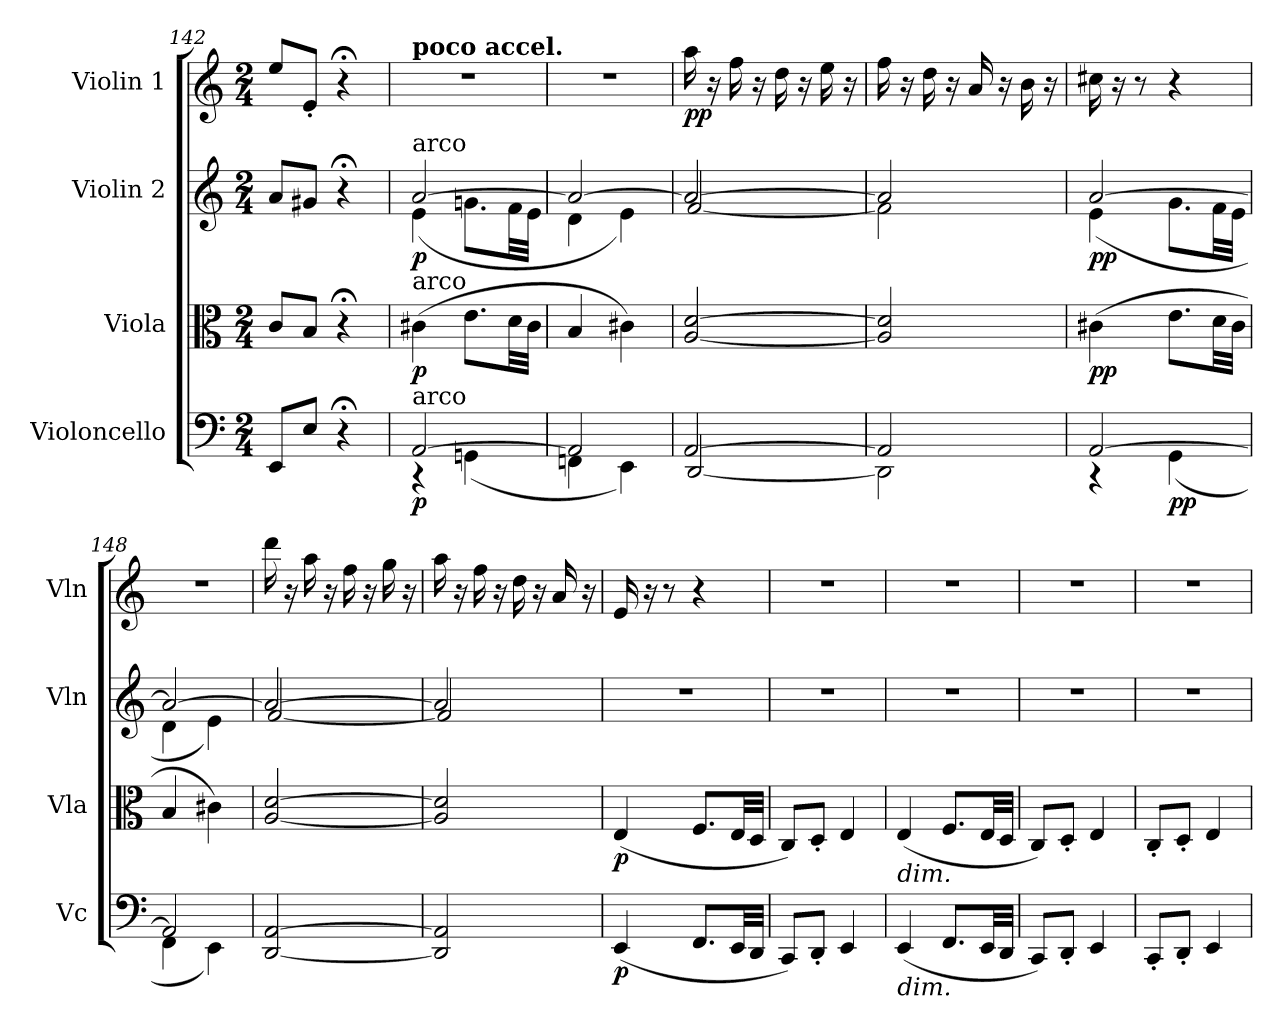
**kern	**dynam	**kern	**dynam	**kern	**dynam	**kern	**dynam
*part4	*part4	*part3	*part3	*part2	*part2	*part1	*part1
*staff4	*staff4	*staff3	*staff3	*staff2	*staff2	*staff1	*staff1
*I"Violoncello	*	*I"Viola	*	*I"Violin 2	*	*I"Violin 1	*
*I'Vc	*	*I'Vla	*	*I'Vln	*	*I'Vln	*
*clefF4	*	*clefC3	*	*clefG2	*	*clefG2	*
*k[]	*	*k[]	*	*k[]	*	*k[]	*
*M2/4	*	*M2/4	*	*M2/4	*	*M2/4	*
=142	=142	=142	=142	=142	=142	=142	=142
8EE/L	.	8c/L	.	8a/L	.	8ee/L	.
8E/J	.	8B/J	.	8g#X/J	.	8e'/J	.
4r;<	.	4r;<	.	4r;<	.	4r;<	.
=143	=143	=143	=143	=143	=143	=143	=143
*^	*	*	*	*^	*	*	*
!	!	!	!	!	!	!	!	!LO:TX:a:B:t=poco accel.	!
!	!	!	!	!	!LO:TX:a:t=arco	!	!	!	!
!	!	!	!LO:TX:a:t=arco	!	!	!	!	!	!
!LO:TX:a:t=arco	!	!	!	!	!	!	!	!	!
!	!	!LO:DY:b	!	!LO:DY:b	!	!	!LO:DY:b	!	!
[2AA/	4r	p	(4c#X\	p	[2a/	(4e\	p	2r	.
.	(4GGn\	.	8.e\L	.	.	8.gn\L	.	.	.
.	.	.	32d\LL	.	.	32f\LL	.	.	.
.	.	.	32c#\JJJ	.	.	32e\JJJ	.	.	.
=144	=144	=144	=144	=144	=144	=144	=144	=144	=144
2AA/]	4FFn\	.	4B/	.	2a/_	4d\	.	2r	.
.	4EE\)	.	4c#X\)	.	.	4e\)	.	.	.
!!LO:LB:g=z
=145	=145	=145	=145	=145	=145	=145	=145	=145	=145
!	!	!	!	!	!	!	!	!	!LO:DY:b
[2AA/	[<2DD/	.	[2A/ [2d/	.	2a/_	[<2f/	.	16aa\	pp
.	.	.	.	.	.	.	.	16r	.
.	.	.	.	.	.	.	.	16ff\	.
.	.	.	.	.	.	.	.	16r	.
.	.	.	.	.	.	.	.	16dd\	.
.	.	.	.	.	.	.	.	16r	.
.	.	.	.	.	.	.	.	16ee\	.
.	.	.	.	.	.	.	.	16r	.
!!LO:LB:g=z
=146	=146	=146	=146	=146	=146	=146	=146	=146	=146
2AA/]	2DD\]	.	2A/] 2d/]	.	2a/]	2f\]	.	16ff\	.
.	.	.	.	.	.	.	.	16r	.
.	.	.	.	.	.	.	.	16dd\	.
.	.	.	.	.	.	.	.	16r	.
.	.	.	.	.	.	.	.	16a/	.
.	.	.	.	.	.	.	.	16r	.
.	.	.	.	.	.	.	.	16b\	.
.	.	.	.	.	.	.	.	16r	.
=147	=147	=147	=147	=147	=147	=147	=147	=147	=147
!	!	!	!	!LO:DY:b	!	!	!LO:DY:b	!	!
[2AA/	4r	.	(4c#X\	pp	[2a/	(4e\	pp	16cc#X\	.
.	.	.	.	.	.	.	.	16r	.
.	.	.	.	.	.	.	.	8r	.
!	!	!LO:DY:b	!	!	!	!	!	!	!
.	(4GG\	pp	8.e\L	.	.	8.g\L	.	4r	.
.	.	.	32d\LL	.	.	32f\LL	.	.	.
.	.	.	32c#\JJJ	.	.	32e\JJJ	.	.	.
=148	=148	=148	=148	=148	=148	=148	=148	=148	=148
2AA/]	4FF\	.	4B/	.	2a/_	4d\	.	2r	.
.	4EE\)	.	4c#X\)	.	.	4e\)	.	.	.
*v	*v	*	*	*	*	*	*	*	*
=149	=149	=149	=149	=149	=149	=149	=149	=149
[2DD/ [2AA/	.	[2A/ [2d/	.	2a/_	[<2f/	.	16ddd\	.
.	.	.	.	.	.	.	16r	.
.	.	.	.	.	.	.	16aa\	.
.	.	.	.	.	.	.	16r	.
.	.	.	.	.	.	.	16ff\	.
.	.	.	.	.	.	.	16r	.
.	.	.	.	.	.	.	16gg\	.
.	.	.	.	.	.	.	16r	.
=150	=150	=150	=150	=150	=150	=150	=150	=150
2DD/] 2AA/]	.	2A/] 2d/]	.	2a/]	2f/]	.	16aa\	.
.	.	.	.	.	.	.	16r	.
.	.	.	.	.	.	.	16ff\	.
.	.	.	.	.	.	.	16r	.
.	.	.	.	.	.	.	16dd\	.
.	.	.	.	.	.	.	16r	.
.	.	.	.	.	.	.	16a/	.
.	.	.	.	.	.	.	16r	.
*	*	*	*	*v	*v	*	*	*
=151	=151	=151	=151	=151	=151	=151	=151
!	!LO:DY:b	!	!LO:DY:b	!	!	!	!
(4EE/	p	(4E/	p	2r	.	16e/	.
.	.	.	.	.	.	16r	.
.	.	.	.	.	.	8r	.
8.FF/L	.	8.F/L	.	.	.	4r	.
32EE/LL	.	32E/LL	.	.	.	.	.
32DD/JJJ	.	32D/JJJ	.	.	.	.	.
=152	=152	=152	=152	=152	=152	=152	=152
8CC/L)	.	8C/L)	.	2r	.	2r	.
8DD'/J	.	8D'/J	.	.	.	.	.
4EE/	.	4E/	.	.	.	.	.
=153	=153	=153	=153	=153	=153	=153	=153
!	!	!LO:TX:b:i:t=dim.	!	!	!	!	!
!LO:TX:b:i:t=dim.	!	!	!	!	!	!	!
(4EE/	.	(4E/	.	2r	.	2r	.
8.FF/L	.	8.F/L	.	.	.	.	.
32EE/LL	.	32E/LL	.	.	.	.	.
32DD/JJJ	.	32D/JJJ	.	.	.	.	.
=154	=154	=154	=154	=154	=154	=154	=154
8CC/L)	.	8C/L)	.	2r	.	2r	.
8DD'/J	.	8D'/J	.	.	.	.	.
4EE/	.	4E/	.	.	.	.	.
!!LO:LB:g=z
=155	=155	=155	=155	=155	=155	=155	=155
8CC'/L	.	8C'/L	.	2r	.	2r	.
8DD'/J	.	8D'/J	.	.	.	.	.
4EE/	.	4E/	.	.	.	.	.
=	=	=	=	=	=	=	=
*-	*-	*-	*-	*-	*-	*-	*-
